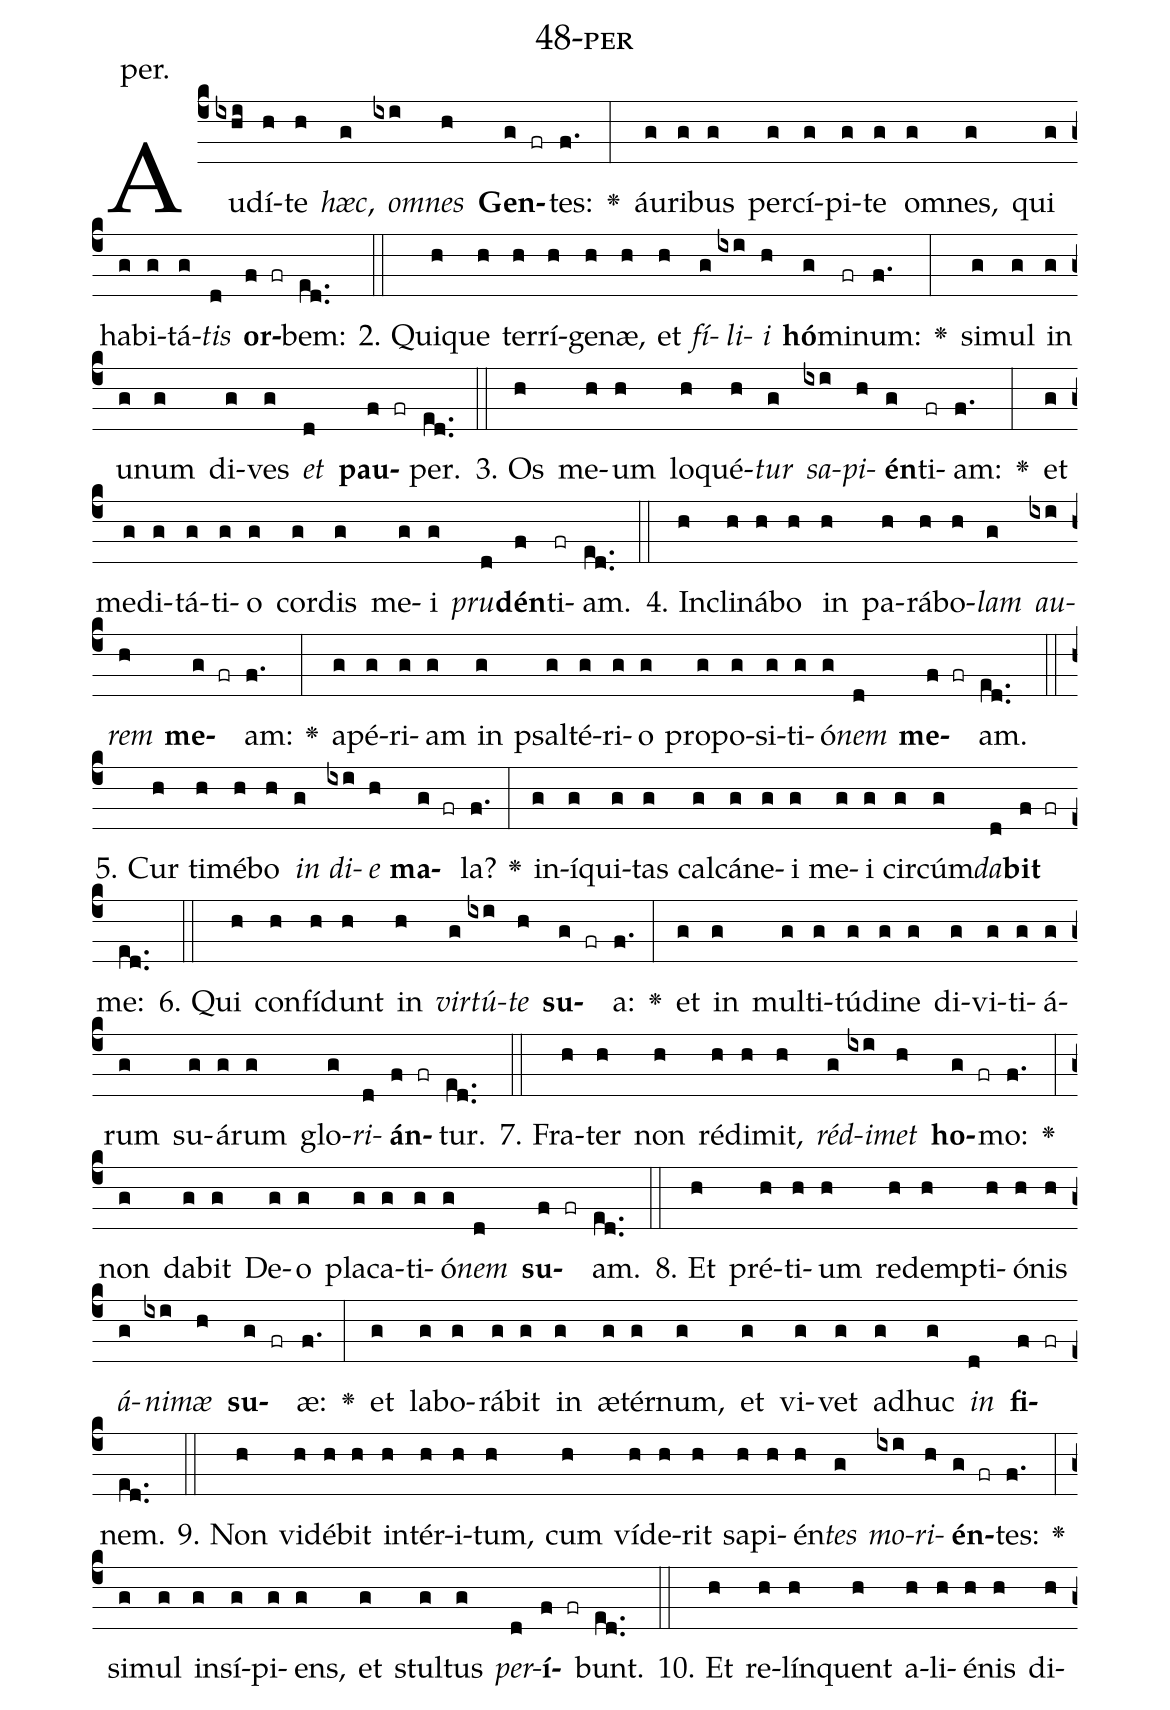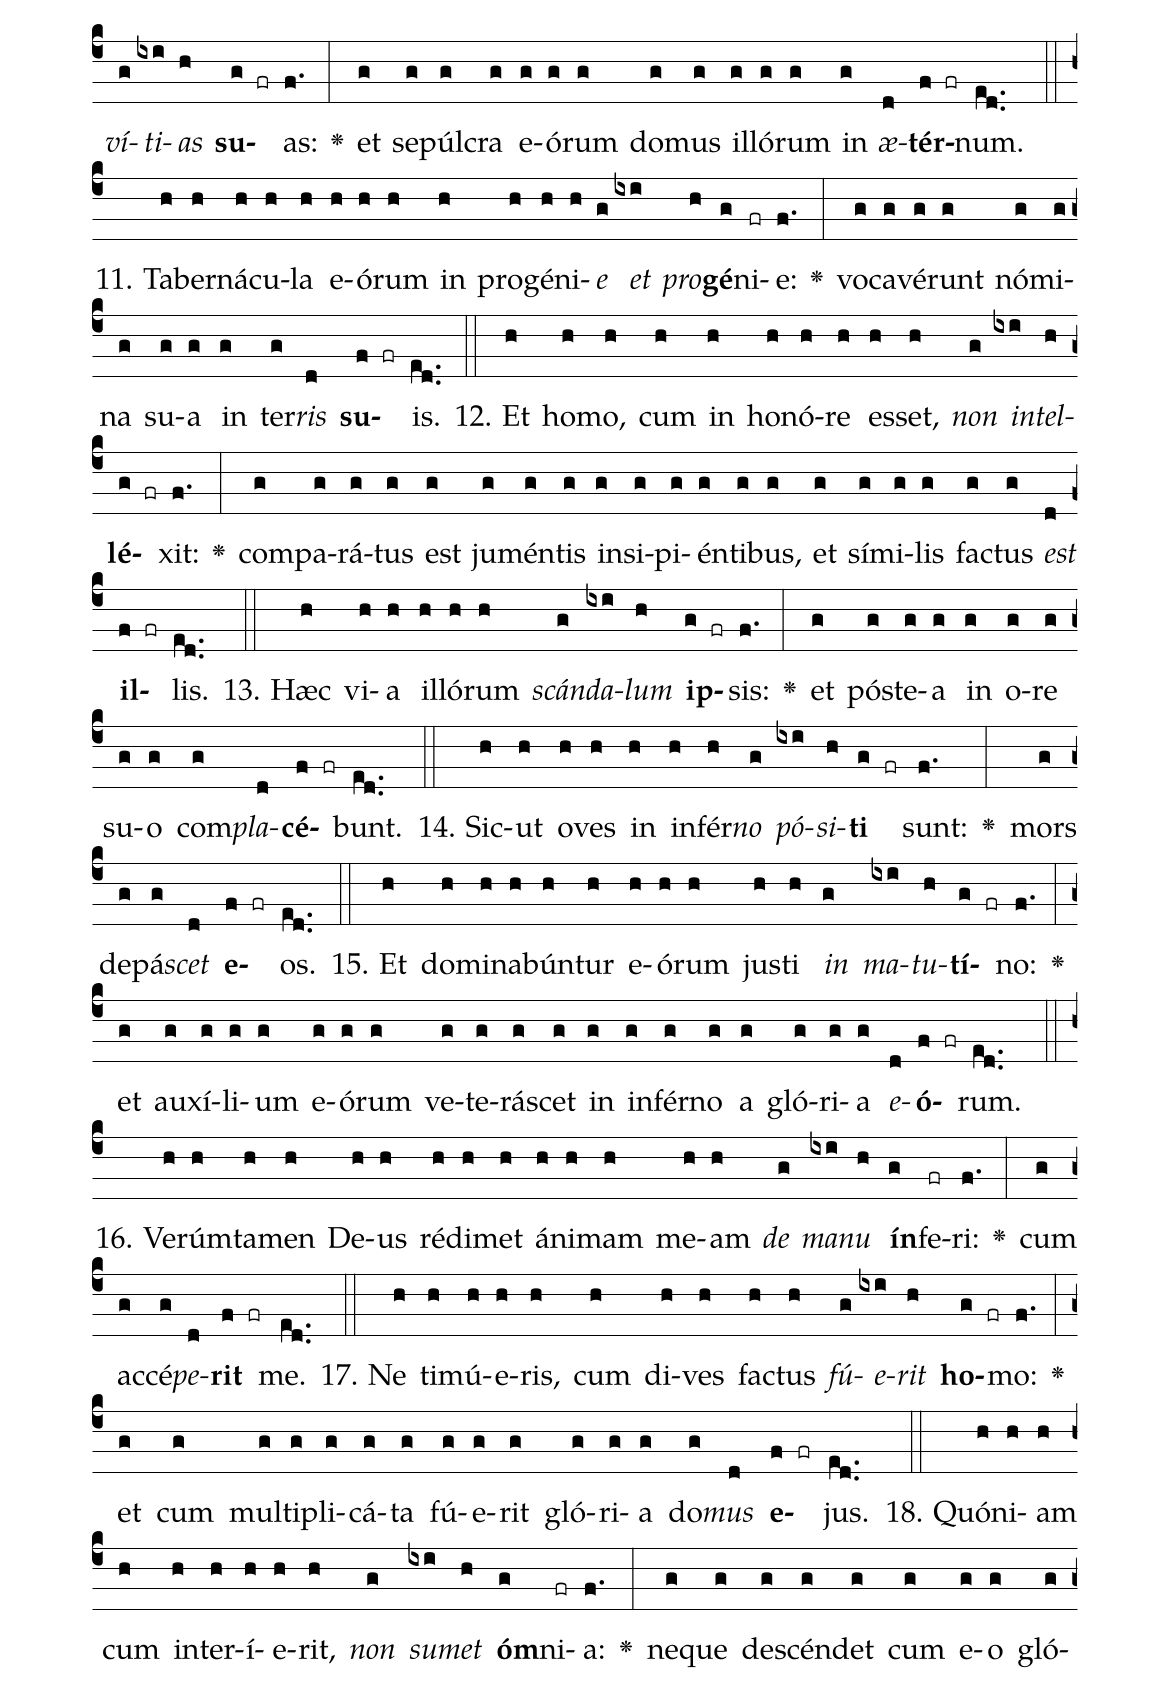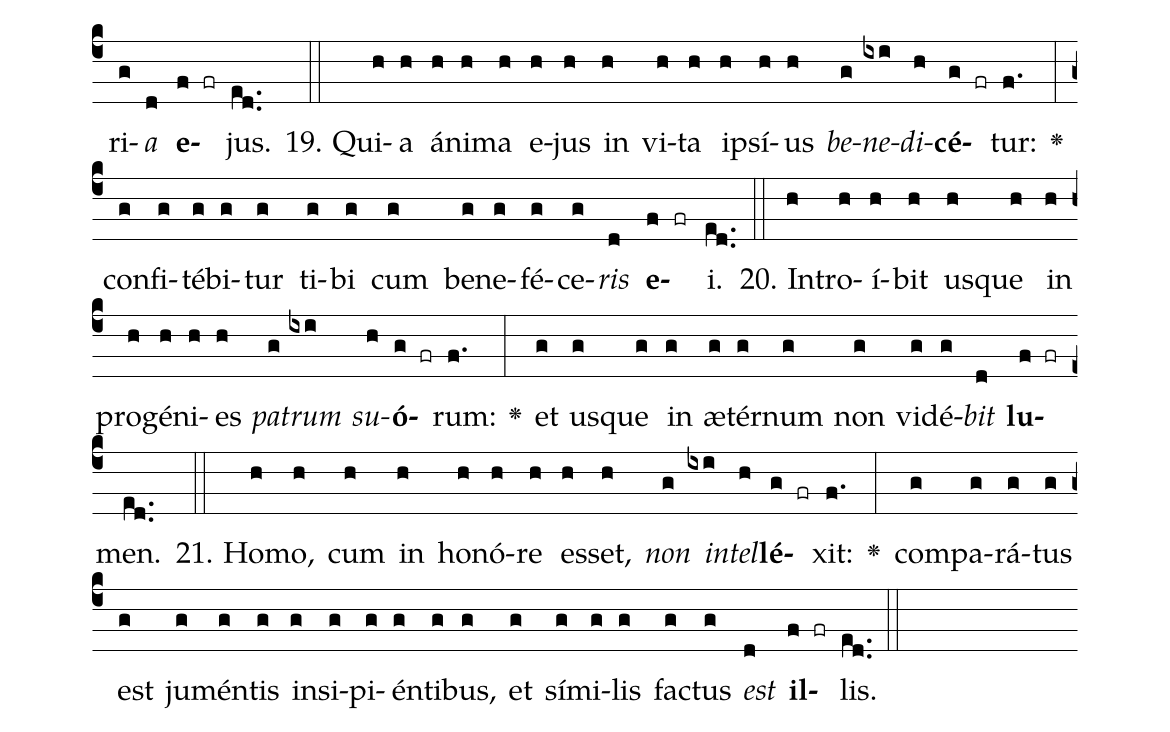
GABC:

name: 48-per;
annotation: per.;
%%
(c4)Au(ixhi)dí(h)te(h) <i>hæc</i>,(g) <i>om</i>(ixi)<i>nes</i>(h) <b>Gen</b>(g fr)tes:(f.) <v>\greheightstar</v>(:) áu(g)ri(g)bus(g) per(g)cí(g)pi(g)te(g) om(g)nes,(g) qui(g) ha(g)bi(g)tá(g)<i>tis</i>(d) <b>or</b>(f fr)bem:(ed..) (::)
2. Qui(h)que(h) ter(h)rí(h)ge(h)næ,(h) et(h) <i>fí</i>(g)<i>li</i>(ixi)<i>i</i>(h) <b>hó</b>(g)mi(fr)num:(f.) <v>\greheightstar</v>(:) si(g)mul(g) in(g) u(g)num(g) di(g)ves(g) <i>et</i>(d) <b>pau</b>(f fr)per.(ed..) (::)
3. Os(h) me(h)um(h) lo(h)qué(h)<i>tur</i>(g) <i>sa</i>(ixi)<i>pi</i>(h)<b>én</b>(g)ti(fr)am:(f.) <v>\greheightstar</v>(:) et(g) me(g)di(g)tá(g)ti(g)o(g) cor(g)dis(g) me(g)i(g) <i>pru</i>(d)<b>dén</b>(f)ti(fr)am.(ed..) (::)
4. In(h)cli(h)ná(h)bo(h) in(h) pa(h)rá(h)bo(h)<i>lam</i>(g) <i>au</i>(ixi)<i>rem</i>(h) <b>me</b>(g fr)am:(f.) <v>\greheightstar</v>(:) a(g)pé(g)ri(g)am(g) in(g) psal(g)té(g)ri(g)o(g) pro(g)po(g)si(g)ti(g)ó(g)<i>nem</i>(d) <b>me</b>(f fr)am.(ed..) (::)
5. Cur(h) ti(h)mé(h)bo(h) <i>in</i>(g) <i>di</i>(ixi)<i>e</i>(h) <b>ma</b>(g fr)la?(f.) <v>\greheightstar</v>(:) in(g)í(g)qui(g)tas(g) cal(g)cá(g)ne(g)i(g) me(g)i(g) cir(g)cúm(g)<i>da</i>(d)<b>bit</b>(f fr) me:(ed..) (::)
6. Qui(h) con(h)fí(h)dunt(h) in(h) <i>vir</i>(g)<i>tú</i>(ixi)<i>te</i>(h) <b>su</b>(g fr)a:(f.) <v>\greheightstar</v>(:) et(g) in(g) mul(g)ti(g)tú(g)di(g)ne(g) di(g)vi(g)ti(g)á(g)rum(g) su(g)á(g)rum(g) glo(g)<i>ri</i>(d)<b>án</b>(f fr)tur.(ed..) (::)
7. Fra(h)ter(h) non(h) réd(h)i(h)mit,(h) <i>réd</i>(g)<i>i</i>(ixi)<i>met</i>(h) <b>ho</b>(g fr)mo:(f.) <v>\greheightstar</v>(:) non(g) da(g)bit(g) De(g)o(g) pla(g)ca(g)ti(g)ó(g)<i>nem</i>(d) <b>su</b>(f fr)am.(ed..) (::)
8. Et(h) pré(h)ti(h)um(h) red(h)emp(h)ti(h)ó(h)nis(h) <i>á</i>(g)<i>ni</i>(ixi)<i>mæ</i>(h) <b>su</b>(g fr)æ:(f.) <v>\greheightstar</v>(:) et(g) la(g)bo(g)rá(g)bit(g) in(g) æ(g)tér(g)num,(g) et(g) vi(g)vet(g) ad(g)huc(g) <i>in</i>(d) <b>fi</b>(f fr)nem.(ed..) (::)
9. Non(h) vi(h)dé(h)bit(h) in(h)tér(h)i(h)tum,(h) cum(h) ví(h)de(h)rit(h) sa(h)pi(h)én(h)<i>tes</i>(g) <i>mo</i>(ixi)<i>ri</i>(h)<b>én</b>(g fr)tes:(f.) <v>\greheightstar</v>(:) si(g)mul(g) in(g)sí(g)pi(g)ens,(g) et(g) stul(g)tus(g) <i>per</i>(d)<b>í</b>(f fr)bunt.(ed..) (::)
10. Et(h) re(h)lín(h)quent(h) a(h)li(h)é(h)nis(h) di(h)<i>ví</i>(g)<i>ti</i>(ixi)<i>as</i>(h) <b>su</b>(g fr)as:(f.) <v>\greheightstar</v>(:) et(g) se(g)púl(g)cra(g) e(g)ó(g)rum(g) do(g)mus(g) il(g)ló(g)rum(g) in(g) <i>æ</i>(d)<b>tér</b>(f fr)num.(ed..) (::)
11. Ta(h)ber(h)ná(h)cu(h)la(h) e(h)ó(h)rum(h) in(h) pro(h)gé(h)ni(h)<i>e</i>(g) <i>et</i>(ixi) <i>pro</i>(h)<b>gé</b>(g)ni(fr)e:(f.) <v>\greheightstar</v>(:) vo(g)ca(g)vé(g)runt(g) nó(g)mi(g)na(g) su(g)a(g) in(g) ter(g)<i>ris</i>(d) <b>su</b>(f fr)is.(ed..) (::)
12. Et(h) ho(h)mo,(h) cum(h) in(h) ho(h)nó(h)re(h) es(h)set,(h) <i>non</i>(g) <i>in</i>(ixi)<i>tel</i>(h)<b>lé</b>(g fr)xit:(f.) <v>\greheightstar</v>(:) com(g)pa(g)rá(g)tus(g) est(g) ju(g)mén(g)tis(g) in(g)si(g)pi(g)én(g)ti(g)bus,(g) et(g) sí(g)mi(g)lis(g) fac(g)tus(g) <i>est</i>(d) <b>il</b>(f fr)lis.(ed..) (::)
13. Hæc(h) vi(h)a(h) il(h)ló(h)rum(h) <i>scán</i>(g)<i>da</i>(ixi)<i>lum</i>(h) <b>ip</b>(g fr)sis:(f.) <v>\greheightstar</v>(:) et(g) póst(g)e(g)a(g) in(g) o(g)re(g) su(g)o(g) com(g)<i>pla</i>(d)<b>cé</b>(f fr)bunt.(ed..) (::)
14. Sic(h)ut(h) o(h)ves(h) in(h) in(h)fér(h)<i>no</i>(g) <i>pó</i>(ixi)<i>si</i>(h)<b>ti</b>(g fr) sunt:(f.) <v>\greheightstar</v>(:) mors(g) de(g)pá(g)<i>scet</i>(d) <b>e</b>(f fr)os.(ed..) (::)
15. Et(h) do(h)mi(h)na(h)bún(h)tur(h) e(h)ó(h)rum(h) jus(h)ti(h) <i>in</i>(g) <i>ma</i>(ixi)<i>tu</i>(h)<b>tí</b>(g fr)no:(f.) <v>\greheightstar</v>(:) et(g) au(g)xí(g)li(g)um(g) e(g)ó(g)rum(g) ve(g)te(g)rá(g)scet(g) in(g) in(g)fér(g)no(g) a(g) gló(g)ri(g)a(g) <i>e</i>(d)<b>ó</b>(f fr)rum.(ed..) (::)
16. Ve(h)rúm(h)ta(h)men(h) De(h)us(h) réd(h)i(h)met(h) á(h)ni(h)mam(h) me(h)am(h) <i>de</i>(g) <i>ma</i>(ixi)<i>nu</i>(h) <b>ín</b>(g)fe(fr)ri:(f.) <v>\greheightstar</v>(:) cum(g) ac(g)cé(g)<i>pe</i>(d)<b>rit</b>(f fr) me.(ed..) (::)
17. Ne(h) ti(h)mú(h)e(h)ris,(h) cum(h) di(h)ves(h) fac(h)tus(h) <i>fú</i>(g)<i>e</i>(ixi)<i>rit</i>(h) <b>ho</b>(g fr)mo:(f.) <v>\greheightstar</v>(:) et(g) cum(g) mul(g)ti(g)pli(g)cá(g)ta(g) fú(g)e(g)rit(g) gló(g)ri(g)a(g) do(g)<i>mus</i>(d) <b>e</b>(f fr)jus.(ed..) (::)
18. Quón(h)i(h)am(h) cum(h) in(h)ter(h)í(h)e(h)rit,(h) <i>non</i>(g) <i>su</i>(ixi)<i>met</i>(h) <b>óm</b>(g)ni(fr)a:(f.) <v>\greheightstar</v>(:) ne(g)que(g) de(g)scén(g)det(g) cum(g) e(g)o(g) gló(g)ri(g)<i>a</i>(d) <b>e</b>(f fr)jus.(ed..) (::)
19. Qui(h)a(h) á(h)ni(h)ma(h) e(h)jus(h) in(h) vi(h)ta(h) ip(h)sí(h)us(h) <i>be</i>(g)<i>ne</i>(ixi)<i>di</i>(h)<b>cé</b>(g fr)tur:(f.) <v>\greheightstar</v>(:) con(g)fi(g)té(g)bi(g)tur(g) ti(g)bi(g) cum(g) be(g)ne(g)fé(g)ce(g)<i>ris</i>(d) <b>e</b>(f fr)i.(ed..) (::)
20. In(h)tro(h)í(h)bit(h) us(h)que(h) in(h) pro(h)gé(h)ni(h)es(h) <i>pa</i>(g)<i>trum</i>(ixi) <i>su</i>(h)<b>ó</b>(g fr)rum:(f.) <v>\greheightstar</v>(:) et(g) us(g)que(g) in(g) æ(g)tér(g)num(g) non(g) vi(g)dé(g)<i>bit</i>(d) <b>lu</b>(f fr)men.(ed..) (::)
21. Ho(h)mo,(h) cum(h) in(h) ho(h)nó(h)re(h) es(h)set,(h) <i>non</i>(g) <i>in</i>(ixi)<i>tel</i>(h)<b>lé</b>(g fr)xit:(f.) <v>\greheightstar</v>(:) com(g)pa(g)rá(g)tus(g) est(g) ju(g)mén(g)tis(g) in(g)si(g)pi(g)én(g)ti(g)bus,(g) et(g) sí(g)mi(g)lis(g) fac(g)tus(g) <i>est</i>(d) <b>il</b>(f fr)lis.(ed..) (::)
